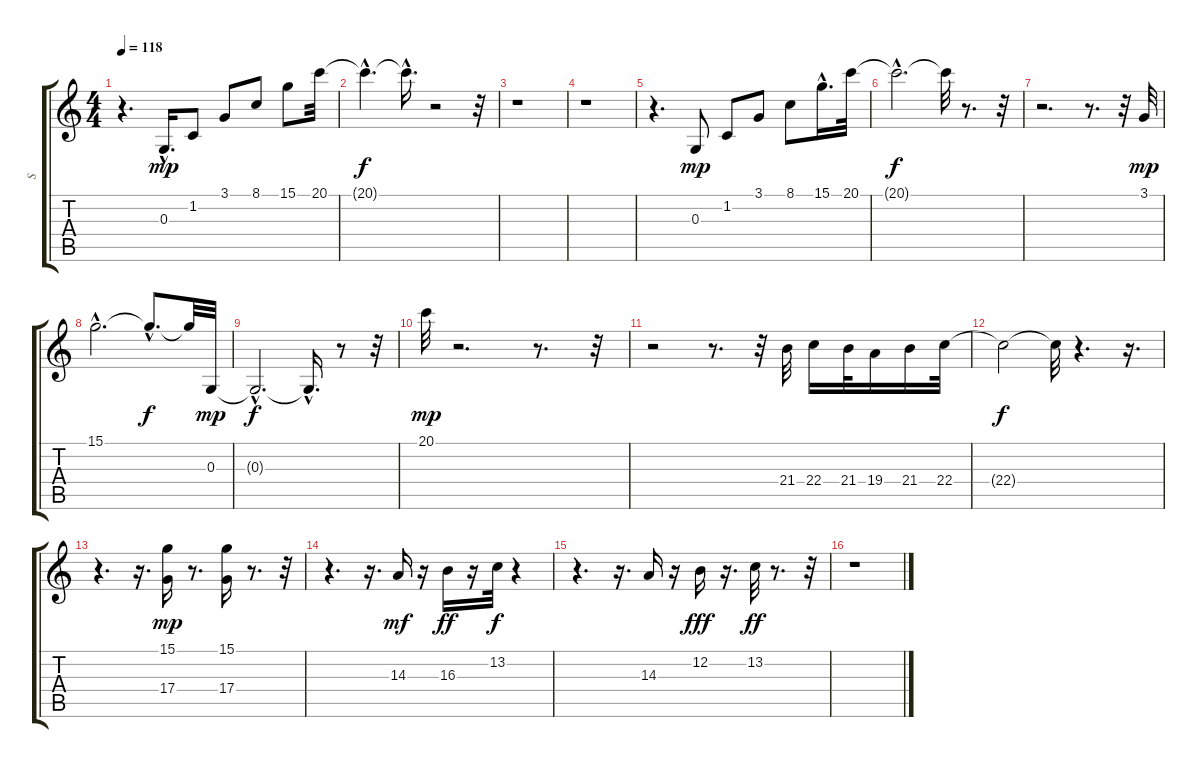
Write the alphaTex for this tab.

\track ("S" "S") {instrument stringensemble1}
\staff {score tabs}
\tuning (E4 B3 G3 D3 A2 E2) {hide}
\ts (4 4)
\tempo 118
\clef g2
\ks c
r.4{d dy f} 0.3{hac}.16{d dy mp} 1.2.8 3.1.8 8.1.8 15.1.8 20.1.32 |
20.1{hac t}.4{d dy f} 20.1{hac t}.16{d} r.2 r.32 |
r.1 |
r.1 |
r.4{d} 0.3.8{dy mp} 1.2.8 3.1.8 8.1.8 15.1{hac}.16{d} 20.1.32 |
20.1{hac t}.2{d dy f} 20.1{t}.32 r.8{d} r.32 |
r.2{d} r.8{d} r.32 3.1.32{dy mp} |
15.1{hac}.2{d} 15.1{hac t}.8{d dy f} 15.1{t}.32 0.3.32{dy mp} |
0.3{hac t}.2{d dy f} 0.3{hac t}.16{d} r.8 r.32 |
20.1.32{dy mp} r.2{d} r.8{d} r.32 |
r.2 r.8{d} r.32 21.4.32 22.4.16 21.4.32 19.4.16 21.4.16 22.4.32 |
22.4{t}.2{dy f} 22.4{t}.32 r.4{d} r.16{d} |
r.4{d} r.16{d} (15.1 17.4).16{dy mp} r.8{d} (15.1 17.4).16 r.8{d} r.32 |
r.4{d} r.16{d} 14.3.16{dy mf} r.16 16.3.16{dy ff} r.16 13.2.32{dy f} r.4 |
r.4{d} r.16{d} 14.3.16 r.16 12.2.16{dy fff} r.16{d} 13.2.32{dy ff} r.8{d} r.32 |
r.1
